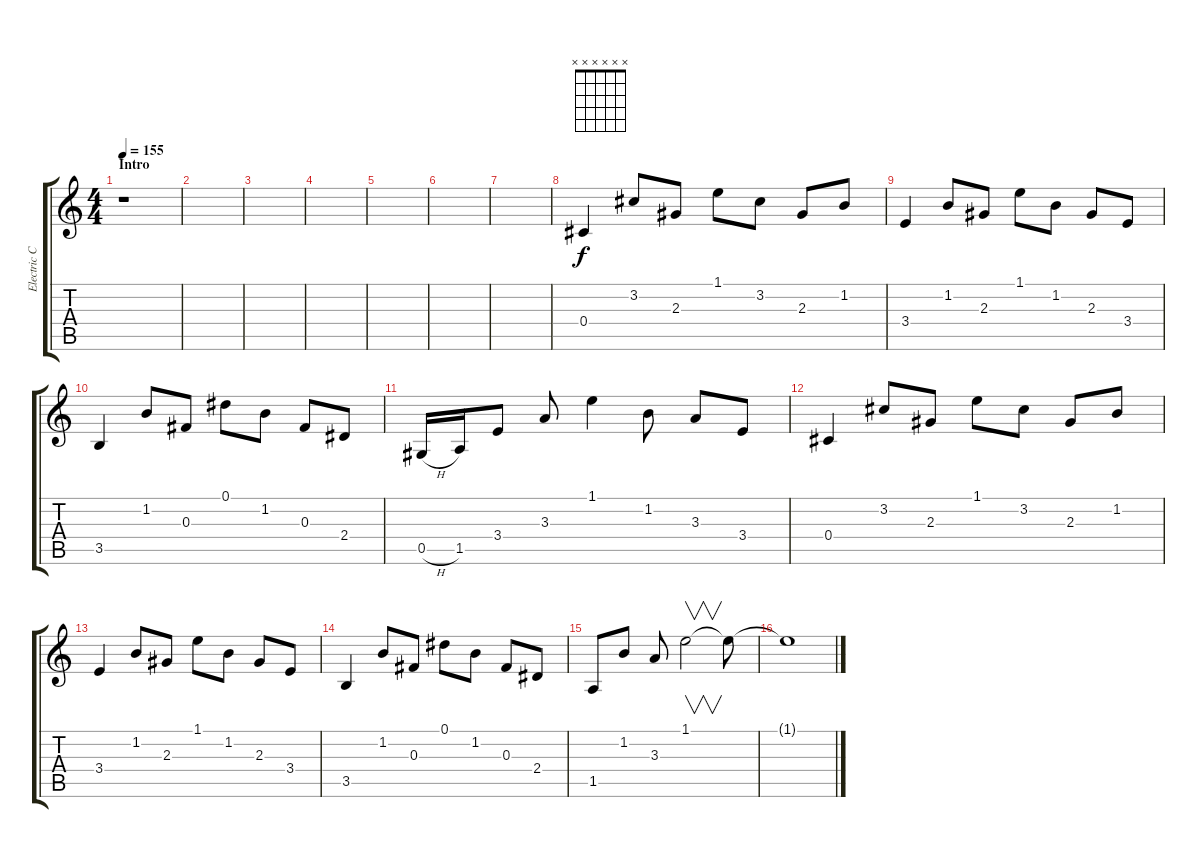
\track ("Electric Clean Guitar" "Electric C") {instrument electricguitarclean}
\staff {score tabs}
\tuning (Eb4 Bb3 Gb3 Db3 Ab2 Eb2) {hide}
\chord ("" x x x x x x) {firstfret 0}
\ts (4 4)
\section ("" "Intro")
\tempo 155
\clef g2
\ks c
r.1{ch "" dy f instrument electricguitarclean} |
|
|
|
|
|
|
0.4.4 3.2.8 2.3.8 1.1.8 3.2.8 2.3.8 1.2.8 |
3.4.4 1.2.8 2.3.8 1.1.8 1.2.8 2.3.8 3.4.8 |
3.5.4 1.2.8 0.3.8 0.1.8 1.2.8 0.3.8 2.4.8 |
0.5{h}.16 1.5.16 3.4.8 3.3.8 1.1.4 1.2.8 3.3.8 3.4.8 |
0.4.4 3.2.8 2.3.8 1.1.8 3.2.8 2.3.8 1.2.8 |
3.4.4 1.2.8 2.3.8 1.1.8 1.2.8 2.3.8 3.4.8 |
3.5.4 1.2.8 0.3.8 0.1.8 1.2.8 0.3.8 2.4.8 |
1.5.8 1.2.8 3.3.8 1.1.2{v} 1.1{t}.8 |
1.1{t}.1
